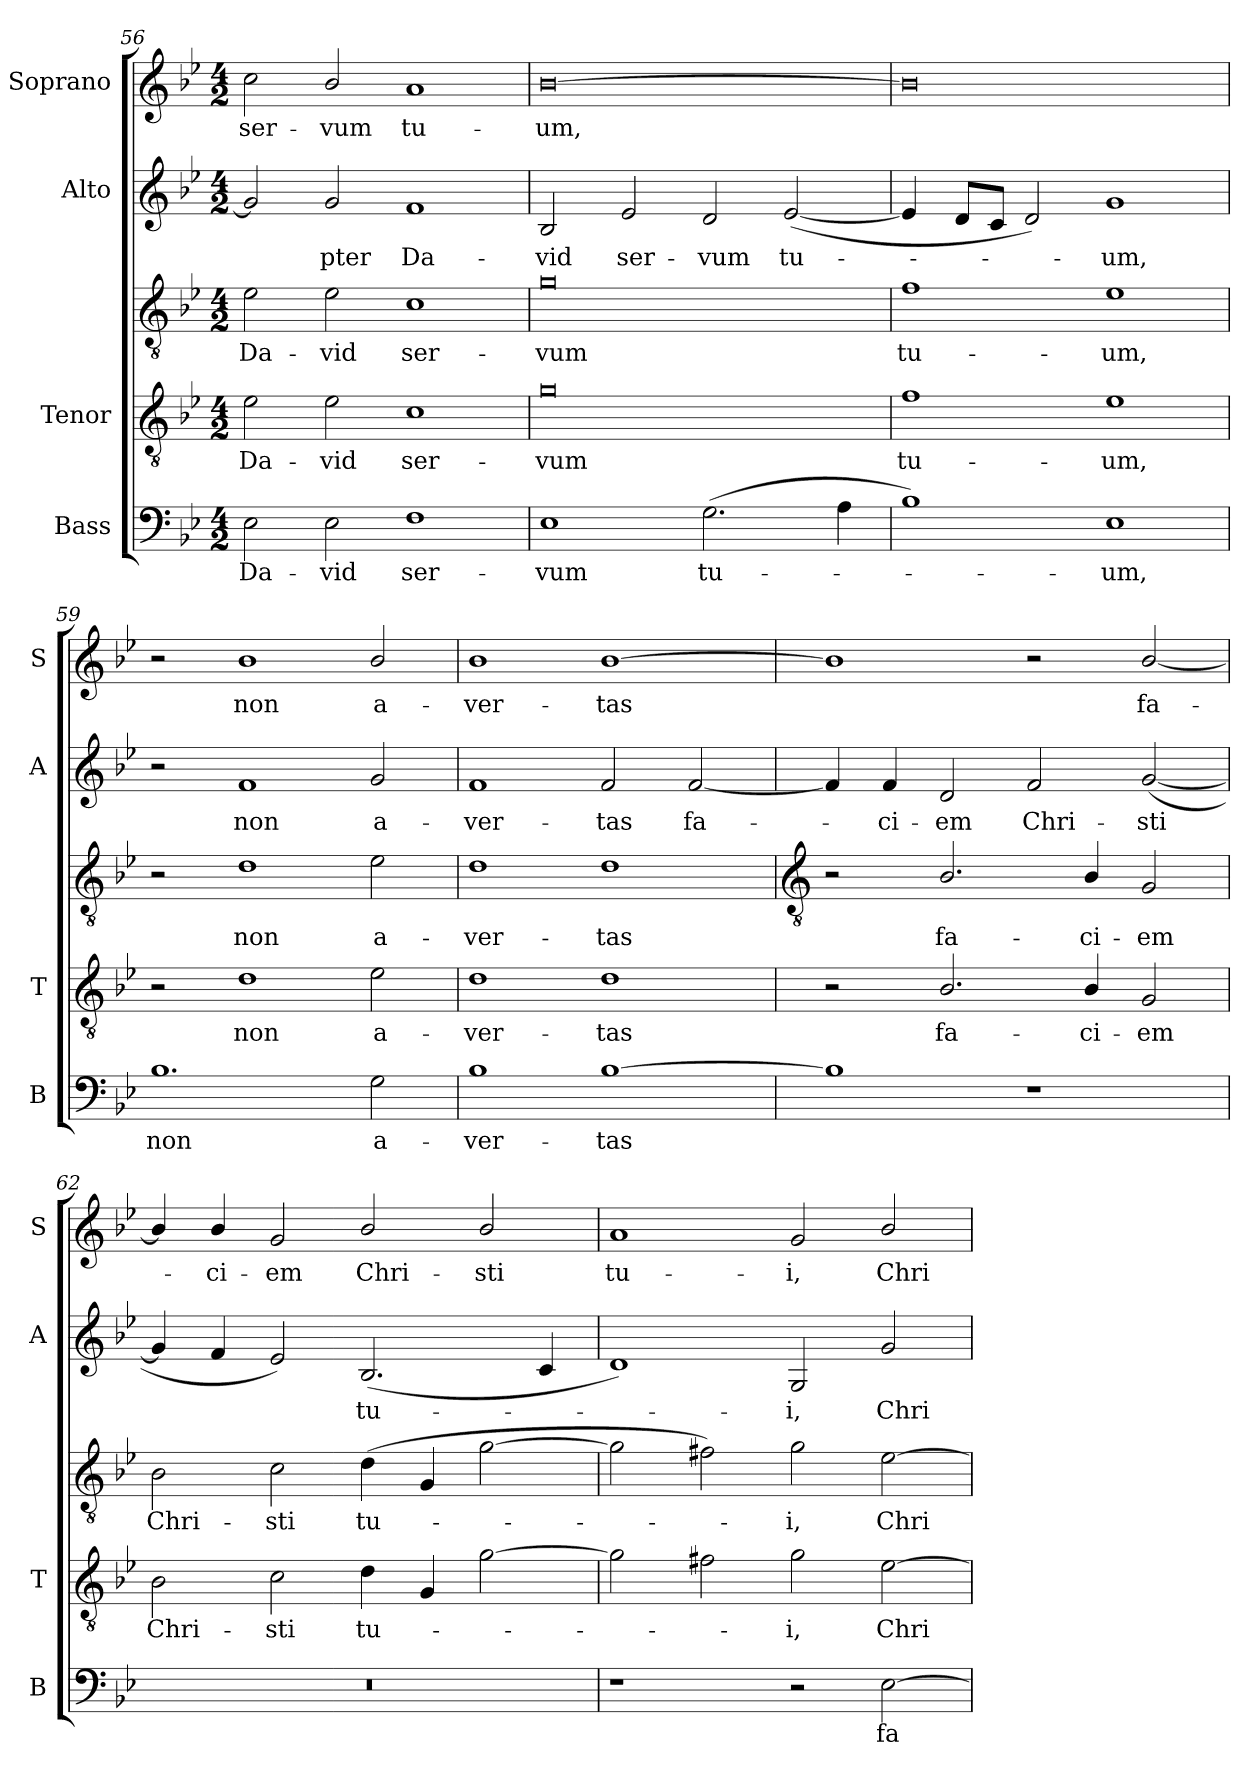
**kern	**text	**kern	**text	**kern	**text	**kern	**text	**kern	**text
*part4	*part4	*part3	*part3	*part3	*part3	*part2	*part2	*part1	*part1
*staff5	*staff5	*staff4	*staff4	*staff3	*staff3	*staff2	*staff2	*staff1	*staff1
*I"Bass	*	*I"Tenor	*	*	*	*I"Alto	*	*I"Soprano	*
*I'B	*	*I'T	*	*	*	*I'A	*	*I'S	*
*clefF4	*	*clefGv2	*	*clefGv2	*	*clefG2	*	*clefG2	*
*k[b-e-]	*	*k[b-e-]	*	*k[b-e-]	*	*k[b-e-]	*	*k[b-e-]	*
*B-:	*	*B-:	*	*B-:	*	*B-:	*	*B-:	*
*M4/2	*	*M4/2	*	*M4/2	*	*M4/2	*	*M4/2	*
=56	=56	=56	=56	=56	=56	=56	=56	=56	=56
!	!LO:LY:b	!	!LO:LY:b	!	!LO:LY:b	!	!	!	!LO:LY:b
2E-	Da-	2e-	Da-	2e-	Da-	2g]	.	2cc	ser-
!	!LO:LY:b	!	!LO:LY:b	!	!LO:LY:b	!	!LO:LY:b	!	!LO:LY:b
2E-	-vid	2e-	-vid	2e-	-vid	2g	pter	2b-/	-vum
!	!LO:LY:b	!	!LO:LY:b	!	!LO:LY:b	!	!LO:LY:b	!	!LO:LY:b
1F	ser-	1c	ser-	1c	ser-	1f	Da-	1a	tu-
=57	=57	=57	=57	=57	=57	=57	=57	=57	=57
!	!LO:LY:b	!	!LO:LY:b	!	!LO:LY:b	!	!LO:LY:b	!	!LO:LY:b
1E-	-vum	0g	-vum	0g	-vum	2B-	-vid	[0b-	-um,
!	!	!	!	!	!	!	!LO:LY:b	!	!
.	.	.	.	.	.	2e-	ser-	.	.
!	!LO:LY:b	!	!	!	!	!	!LO:LY:b	!	!
(>2.G	tu-	.	.	.	.	2d	-vum	.	.
!	!	!	!	!	!	!	!LO:LY:b	!	!
.	.	.	.	.	.	(<[2e-	tu-	.	.
4A	.	.	.	.	.	.	.	.	.
=58	=58	=58	=58	=58	=58	=58	=58	=58	=58
!	!	!	!LO:LY:b	!	!LO:LY:b	!	!	!	!
1B-)	.	1f	tu-	1f	tu-	4e-]	.	0b-]	.
.	.	.	.	.	.	8dL	.	.	.
.	.	.	.	.	.	8cJ	.	.	.
.	.	.	.	.	.	2d)	.	.	.
!	!LO:LY:b	!	!LO:LY:b	!	!LO:LY:b	!	!LO:LY:b	!	!
1E-	um,	1e-	-um,	1e-	-um,	1g	um,	.	.
=59	=59	=59	=59	=59	=59	=59	=59	=59	=59
!	!LO:LY:b	!	!	!	!	!	!	!	!
1.B-	non	2r	.	2r	.	2r	.	2r	.
!	!	!	!LO:LY:b	!	!LO:LY:b	!	!LO:LY:b	!	!LO:LY:b
.	.	1d	non	1d	non	1f	non	1b-	non
!	!LO:LY:b	!	!LO:LY:b	!	!LO:LY:b	!	!LO:LY:b	!	!LO:LY:b
2G	a-	2e-	a-	2e-	a-	2g	a-	2b-/	a-
=60	=60	=60	=60	=60	=60	=60	=60	=60	=60
!	!LO:LY:b	!	!LO:LY:b	!	!LO:LY:b	!	!LO:LY:b	!	!LO:LY:b
1B-	-ver-	1d	-ver-	1d	-ver-	1f	-ver-	1b-	-ver-
!	!LO:LY:b	!	!LO:LY:b	!	!LO:LY:b	!	!LO:LY:b	!	!LO:LY:b
[1B-	-tas	1d	-tas	1d	-tas	2f	-tas	[1b-	-tas
!	!	!	!	!	!	!	!LO:LY:b	!	!
.	.	.	.	.	.	[2f	fa-	.	.
!!LO:LB:g=z
=61	=61	=61	=61	=61	=61	=61	=61	=61	=61
*	*	*	*	*clefGv2	*	*	*	*	*
1B-]	.	2r	.	2r	.	4f]	.	1b-]	.
!	!	!	!	!	!	!	!LO:LY:b	!	!
.	.	.	.	.	.	4f	ci-	.	.
!	!	!	!LO:LY:b	!	!LO:LY:b	!	!LO:LY:b	!	!
.	.	2.B-/	fa-	2.B-/	fa-	2d	-em	.	.
!	!	!	!	!	!	!	!LO:LY:b	!	!
1r	.	.	.	.	.	2f	Chri-	2r	.
!	!	!	!LO:LY:b	!	!LO:LY:b	!	!	!	!
.	.	4B-/	-ci-	4B-/	-ci-	.	.	.	.
!	!	!	!LO:LY:b	!	!LO:LY:b	!	!LO:LY:b	!	!LO:LY:b
.	.	2G	-em	2G	-em	(<[2g	-sti	[2b-/	fa-
=62	=62	=62	=62	=62	=62	=62	=62	=62	=62
!	!	!	!LO:LY:b	!	!LO:LY:b	!	!	!	!
0r	.	2B-	Chri-	2B-	Chri-	4g]	.	4b-/]	.
!	!	!	!	!	!	!	!	!	!LO:LY:b
.	.	.	.	.	.	4f	.	4b-/	ci-
!	!	!	!LO:LY:b	!	!LO:LY:b	!	!	!	!LO:LY:b
.	.	2c	-sti	2c	-sti	2e-)	.	2g	-em
!	!	!	!LO:LY:b	!	!LO:LY:b	!	!LO:LY:b	!	!LO:LY:b
.	.	4d	tu-	(>4d	tu-	(<2.B-	tu-	2b-/	Chri-
.	.	4G	.	4G	.	.	.	.	.
!	!	!	!	!	!	!	!	!	!LO:LY:b
.	.	[2g	.	[2g	.	.	.	2b-/	-sti
.	.	.	.	.	.	4c	.	.	.
=63	=63	=63	=63	=63	=63	=63	=63	=63	=63
!	!	!	!	!	!	!	!	!	!LO:LY:b
1r	.	2g]	.	2g]	.	1d)	.	1a	tu-
.	.	2f#X	.	2f#X)	.	.	.	.	.
!	!	!	!LO:LY:b	!	!LO:LY:b	!	!LO:LY:b	!	!LO:LY:b
2r	.	2g	i,	2g	i,	2G	i,	2g	-i,
!	!LO:LY:b	!	!LO:LY:b	!	!LO:LY:b	!	!LO:LY:b	!	!LO:LY:b
[2E-	fa-	[2e-	Chri-	[2e-	Chri-	2g	Chri-	2b-/	Chri-
=	=	=	=	=	=	=	=	=	=
*-	*-	*-	*-	*-	*-	*-	*-	*-	*-
